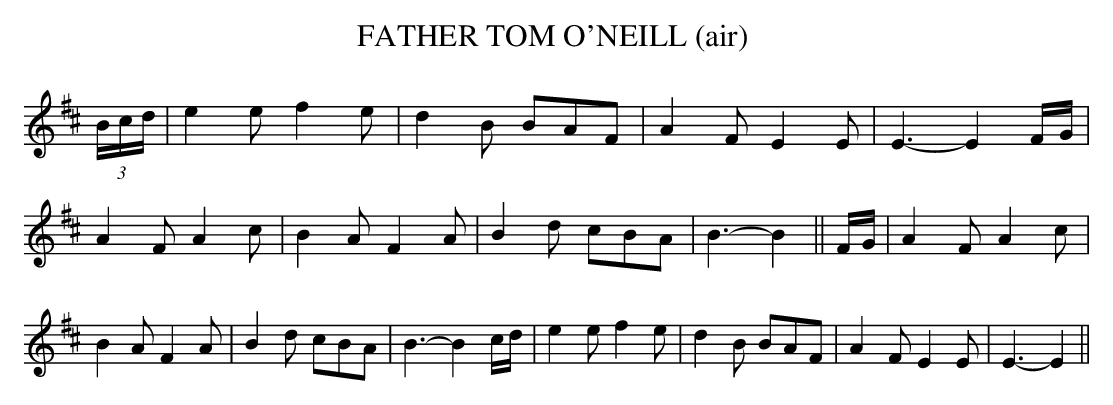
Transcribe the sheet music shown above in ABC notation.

X:1
T:FATHER TOM O'NEILL (air) \
Y:"Con spirito"\
M:6/8\
L:1/8\
K:Bm\
(3B/c/d/|e2e f2 e|d2 B BAF|A2 F E2 E|E3-E2 F/G/|\
A2 F A2 c|B2 A F2 A|B2 d cBA|B3-B2||\
F/G/|A2 F A2 c|B2 A F2 A|B2 d cBA|B3-B2 c/d/|\
e2 e f2 e|d2 B BAF|A2 F E2 E|E3-E2||\
\
\
